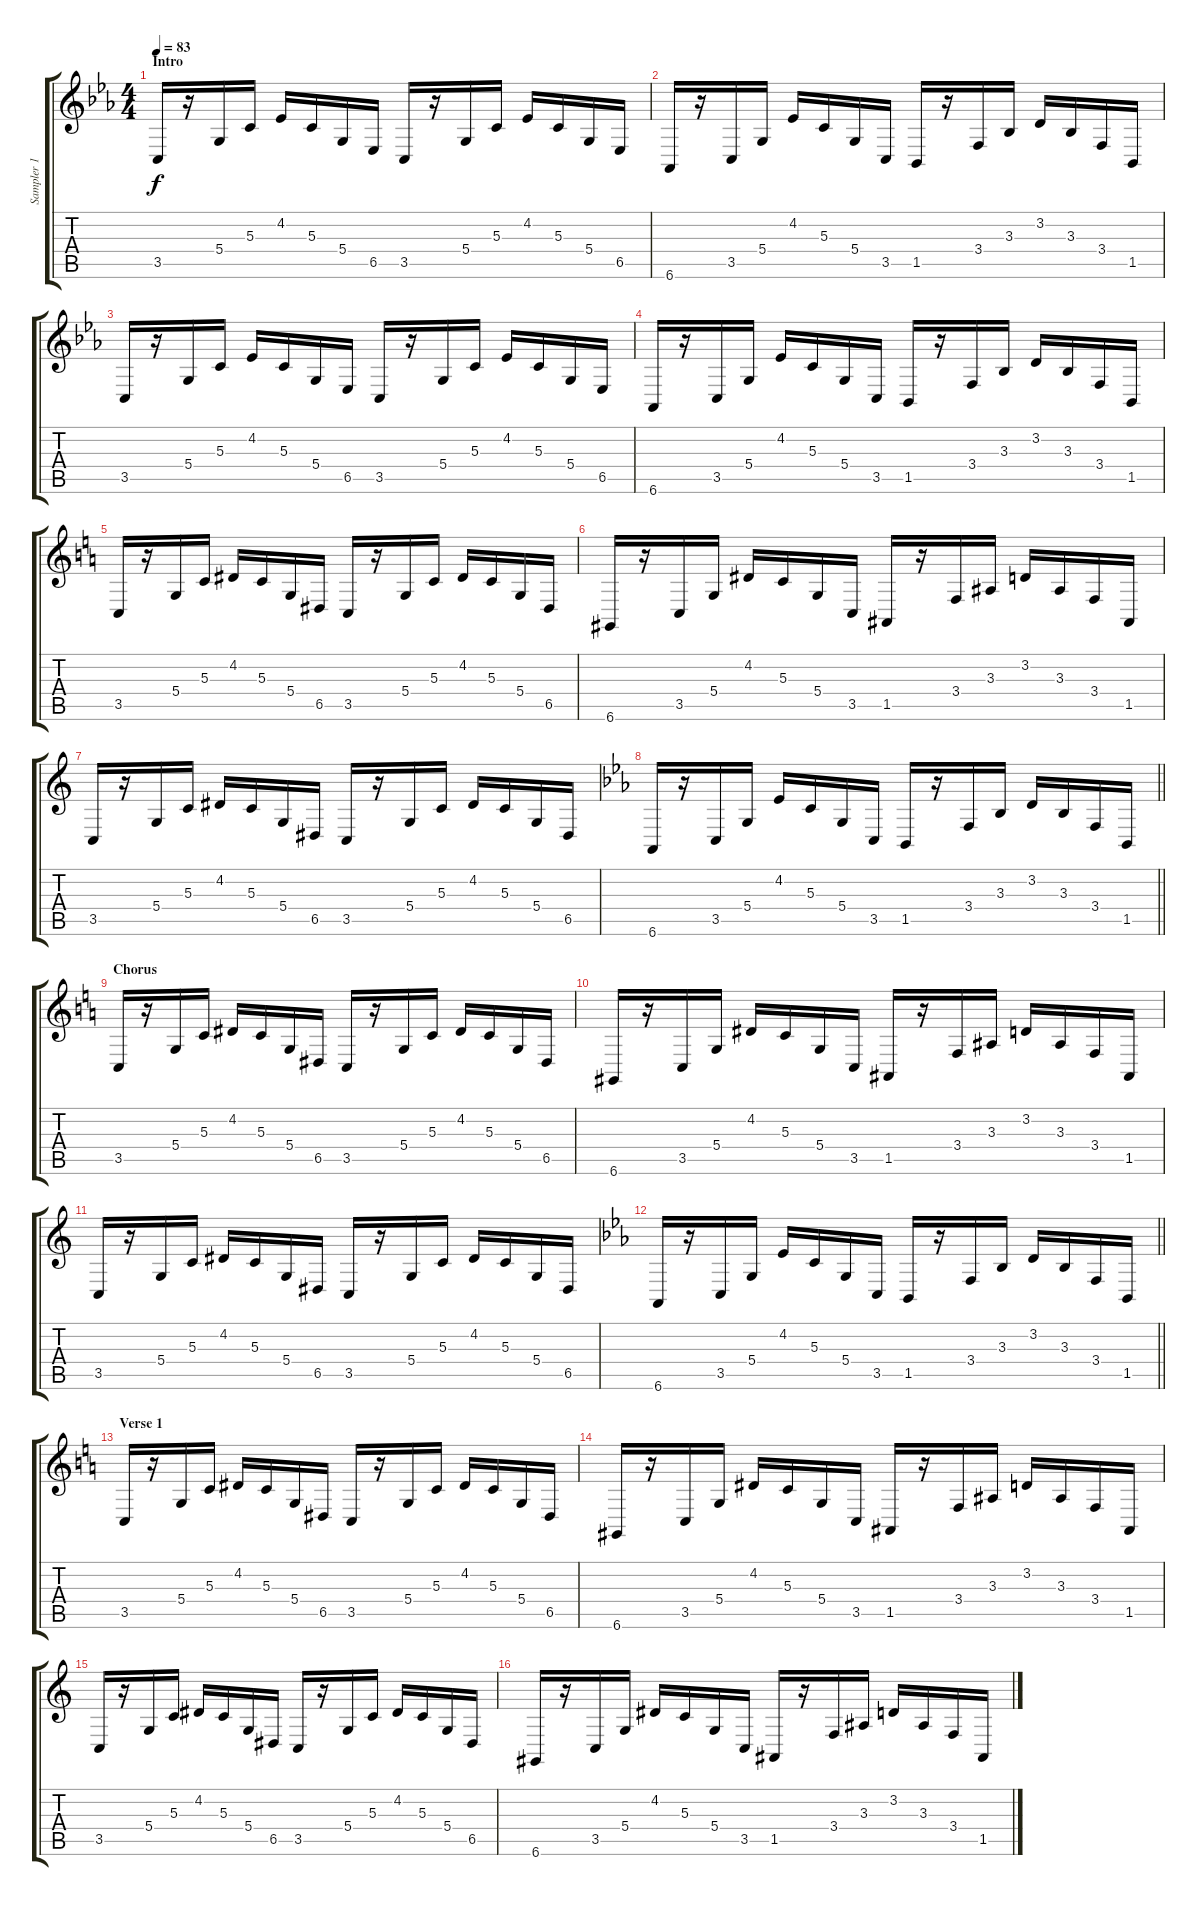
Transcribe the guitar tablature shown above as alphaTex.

\track ("Sampler 1" "Sampler 1") {instrument stringensemble1}
\staff {score tabs}
\tuning (E4 B3 G3 D3 A2 D2) {hide}
\ts (4 4)
\section ("" "Intro")
\tempo 83
\clef g2
\ks eb
3.5.16{dy f instrument stringensemble1} r.16 5.4.16 5.3.16 4.2.16 5.3.16 5.4.16 6.5.16 3.5.16 r.16 5.4.16 5.3.16 4.2.16 5.3.16 5.4.16 6.5.16 |
6.6.16 r.16 3.5.16 5.4.16 4.2.16 5.3.16 5.4.16 3.5.16 1.5.16 r.16 3.4.16 3.3.16 3.2.16 3.3.16 3.4.16 1.5.16 |
3.5.16 r.16 5.4.16 5.3.16 4.2.16 5.3.16 5.4.16 6.5.16 3.5.16 r.16 5.4.16 5.3.16 4.2.16 5.3.16 5.4.16 6.5.16 |
6.6.16 r.16 3.5.16 5.4.16 4.2.16 5.3.16 5.4.16 3.5.16 1.5.16 r.16 3.4.16 3.3.16 3.2.16 3.3.16 3.4.16 1.5.16 |
\ks c
3.5.16 r.16 5.4.16 5.3.16 4.2.16 5.3.16 5.4.16 6.5.16 3.5.16 r.16 5.4.16 5.3.16 4.2.16 5.3.16 5.4.16 6.5.16 |
6.6.16 r.16 3.5.16 5.4.16 4.2.16 5.3.16 5.4.16 3.5.16 1.5.16 r.16 3.4.16 3.3.16 3.2.16 3.3.16 3.4.16 1.5.16 |
3.5.16 r.16 5.4.16 5.3.16 4.2.16 5.3.16 5.4.16 6.5.16 3.5.16 r.16 5.4.16 5.3.16 4.2.16 5.3.16 5.4.16 6.5.16 |
\barLineRight lightlight
\ks eb
6.6.16 r.16 3.5.16 5.4.16 4.2.16 5.3.16 5.4.16 3.5.16 1.5.16 r.16 3.4.16 3.3.16 3.2.16 3.3.16 3.4.16 1.5.16 |
\section ("" "Chorus")
\ks c
3.5.16 r.16 5.4.16 5.3.16 4.2.16 5.3.16 5.4.16 6.5.16 3.5.16 r.16 5.4.16 5.3.16 4.2.16 5.3.16 5.4.16 6.5.16 |
6.6.16 r.16 3.5.16 5.4.16 4.2.16 5.3.16 5.4.16 3.5.16 1.5.16 r.16 3.4.16 3.3.16 3.2.16 3.3.16 3.4.16 1.5.16 |
3.5.16 r.16 5.4.16 5.3.16 4.2.16 5.3.16 5.4.16 6.5.16 3.5.16 r.16 5.4.16 5.3.16 4.2.16 5.3.16 5.4.16 6.5.16 |
\barLineRight lightlight
\ks eb
6.6.16 r.16 3.5.16 5.4.16 4.2.16 5.3.16 5.4.16 3.5.16 1.5.16 r.16 3.4.16 3.3.16 3.2.16 3.3.16 3.4.16 1.5.16 |
\section ("" "Verse 1")
\ks c
3.5.16 r.16 5.4.16 5.3.16 4.2.16 5.3.16 5.4.16 6.5.16 3.5.16 r.16 5.4.16 5.3.16 4.2.16 5.3.16 5.4.16 6.5.16 |
6.6.16 r.16 3.5.16 5.4.16 4.2.16 5.3.16 5.4.16 3.5.16 1.5.16 r.16 3.4.16 3.3.16 3.2.16 3.3.16 3.4.16 1.5.16 |
3.5.16 r.16 5.4.16 5.3.16 4.2.16 5.3.16 5.4.16 6.5.16 3.5.16 r.16 5.4.16 5.3.16 4.2.16 5.3.16 5.4.16 6.5.16 |
6.6.16 r.16 3.5.16 5.4.16 4.2.16 5.3.16 5.4.16 3.5.16 1.5.16 r.16 3.4.16 3.3.16 3.2.16 3.3.16 3.4.16 1.5.16
